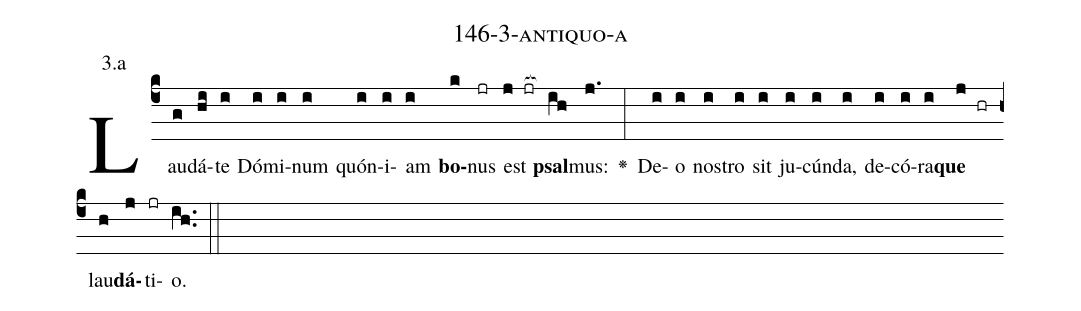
name: 146-3-antiquo-a;
annotation: 3.a;
%%
(c4)Lau(g)dá(hi)te(i) Dó(i)mi(i)num(i) quón(i)i(i)am(i) <b>bo</b>(k)nus(jr) est(j jr[ocb:1{]) <b>psal</b>(ih[ocb:0}])mus:(j.) <v>\greheightstar</v>(:) De(i)o(i) nos(i)tro(i) sit(i) ju(i)cún(i)da,(i) de(i)có(i)ra(i)<b>que</b>(j hr) lau(h)<b>dá</b>(j)ti(jr)o.(ih..) (::)


%E(i) u(i) o(j) u(h) a(j) e.(ih..) (::)
